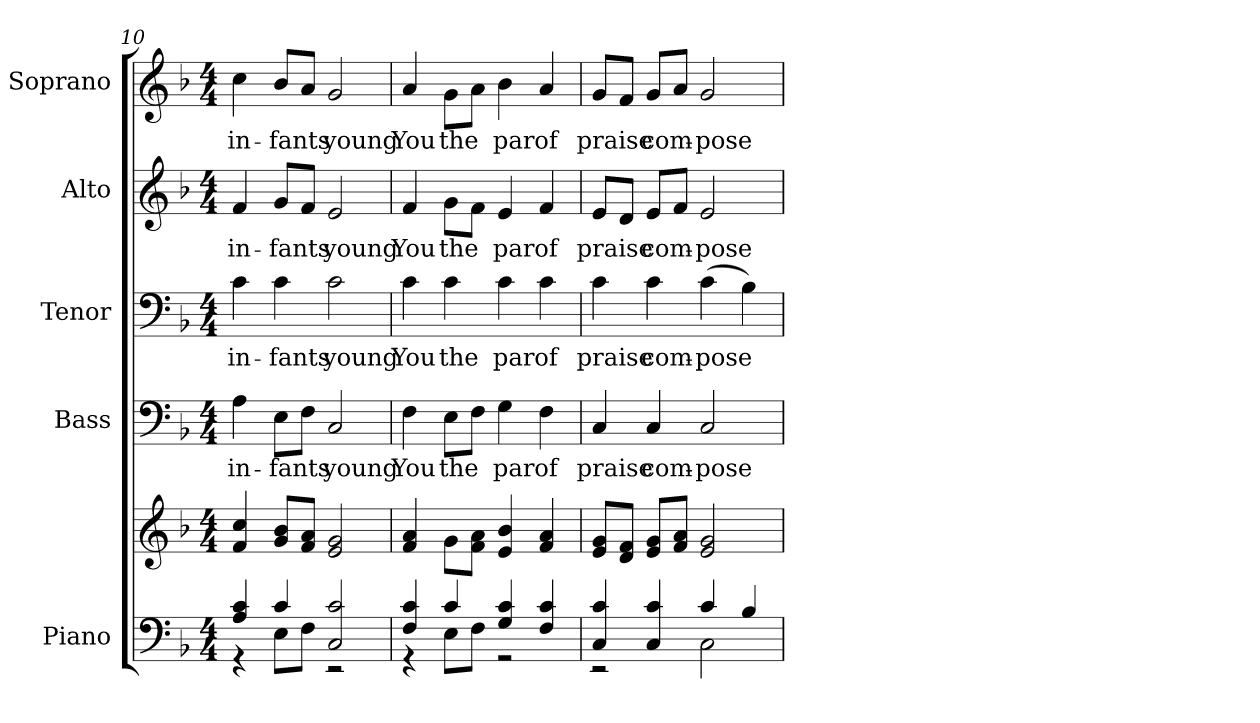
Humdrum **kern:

**kern	**kern	**kern	**text	**kern	**text	**kern	**text	**kern	**text
*part5	*part5	*part4	*part4	*part3	*part3	*part2	*part2	*part1	*part1
*staff6	*staff5	*staff4	*staff4	*staff3	*staff3	*staff2	*staff2	*staff1	*staff1
*I"Piano	*	*I"Bass	*	*I"Tenor	*	*I"Alto	*	*I"Soprano	*
*I'Pno.	*	*I'B.	*	*I'T.	*	*I'A.	*	*I'S.	*
*clefF4	*clefG2	*clefF4	*	*clefF4	*	*clefG2	*	*clefG2	*
*k[b-]	*k[b-]	*k[b-]	*	*k[b-]	*	*k[b-]	*	*k[b-]	*
*F:	*F:	*F:	*	*F:	*	*F:	*	*F:	*
*M4/4	*M4/4	*M4/4	*	*M4/4	*	*M4/4	*	*M4/4	*
=10	=10	=10	=10	=10	=10	=10	=10	=10	=10
*^	*	*	*	*	*	*	*	*	*
!	!	!	!	!LO:LY:b:color=#000000	!	!	!	!	!	!
!	!	!	!	!	!	!LO:LY:b:color=#000000	!	!	!	!
!	!	!	!	!	!	!	!	!LO:LY:b:color=#000000	!	!
!	!	!	!	!	!	!	!	!	!	!LO:LY:b:color=#000000
4Ai/ 4ci	4r	4fi/ 4cci	4Ai\	in-	4ci\	in-	4fi/	in-	4cci\	in-
!	!	!	!	!LO:LY:b:color=#000000	!	!	!	!	!	!
!	!	!	!	!	!	!LO:LY:b:color=#000000	!	!	!	!
!	!	!	!	!	!	!	!	!LO:LY:b:color=#000000	!	!
!	!	!	!	!	!	!	!	!	!	!LO:LY:b:color=#000000
4ci/	8Ei\L	8gi/ 8b-iL	8Ei\L	-fants	4ci\	-fants	8gi/L	-fants	8b-i/L	-fants
.	8Fi\J	8fi/ 8aiJ	8Fi\J	.	.	.	8fi/J	.	8ai/J	.
!	!	!	!	!LO:LY:b:color=#000000	!	!	!	!	!	!
!	!	!	!	!	!	!LO:LY:b:color=#000000	!	!	!	!
!	!	!	!	!	!	!	!	!LO:LY:b:color=#000000	!	!
!	!	!	!	!	!	!	!	!	!	!LO:LY:b:color=#000000
2Ci/ 2ci	2r	2ei/ 2gi	2Ci/	young	2ci\	young	2ei/	young	2gi/	young
!!LO:PB:g=z
=11	=11	=11	=11	=11	=11	=11	=11	=11	=11	=11
!	!	!	!	!LO:LY:b:color=#000000	!	!	!	!	!	!
!	!	!	!	!	!	!LO:LY:b:color=#000000	!	!	!	!
!	!	!	!	!	!	!	!	!LO:LY:b:color=#000000	!	!
!	!	!	!	!	!	!	!	!	!	!LO:LY:b:color=#000000
4Fi/ 4ci	4r	4fi/ 4ai	4Fi\	You	4ci\	You	4fi/	You	4ai/	You
!	!	!	!	!LO:LY:b:color=#000000	!	!	!	!	!	!
!	!	!	!	!	!	!LO:LY:b:color=#000000	!	!	!	!
!	!	!	!	!	!	!	!	!LO:LY:b:color=#000000	!	!
!	!	!	!	!	!	!	!	!	!	!LO:LY:b:color=#000000
4ci/	8Ei\L	8gi\L	8Ei\L	the	4ci\	the	8gi\L	the	8gi\L	the
.	8Fi\J	8fi\ 8aiJ	8Fi\J	.	.	.	8fi\J	.	8ai\J	.
!	!	!	!	!LO:LY:b:color=#000000	!	!	!	!	!	!
!	!	!	!	!	!	!LO:LY:b:color=#000000	!	!	!	!
!	!	!	!	!	!	!	!	!LO:LY:b:color=#000000	!	!
!	!	!	!	!	!	!	!	!	!	!LO:LY:b:color=#000000
4Gi/ 4ci	2r	4ei/ 4b-i	4Gi\	par	4ci\	par	4ei/	par	4b-i\	par
!	!	!	!	!LO:LY:b:color=#000000	!	!	!	!	!	!
!	!	!	!	!	!	!LO:LY:b:color=#000000	!	!	!	!
!	!	!	!	!	!	!	!	!LO:LY:b:color=#000000	!	!
!	!	!	!	!	!	!	!	!	!	!LO:LY:b:color=#000000
4Fi/ 4ci	.	4fi/ 4ai	4Fi\	of	4ci\	of	4fi/	of	4ai/	of
=12	=12	=12	=12	=12	=12	=12	=12	=12	=12	=12
!	!	!	!	!LO:LY:b:color=#000000	!	!	!	!	!	!
!	!	!	!	!	!	!LO:LY:b:color=#000000	!	!	!	!
!	!	!	!	!	!	!	!	!LO:LY:b:color=#000000	!	!
!	!	!	!	!	!	!	!	!	!	!LO:LY:b:color=#000000
4Ci/ 4ci	2r	8ei/ 8giL	4Ci/	praise	4ci\	praise	8ei/L	praise	8gi/L	praise
.	.	8di/ 8fiJ	.	.	.	.	8di/J	.	8fi/J	.
!	!	!	!	!LO:LY:b:color=#000000	!	!	!	!	!	!
!	!	!	!	!	!	!LO:LY:b:color=#000000	!	!	!	!
!	!	!	!	!	!	!	!	!LO:LY:b:color=#000000	!	!
!	!	!	!	!	!	!	!	!	!	!LO:LY:b:color=#000000
4Ci/ 4ci	.	8ei/ 8giL	4Ci/	com-	4ci\	com-	8ei/L	com-	8gi/L	com-
.	.	8fi/ 8aiJ	.	.	.	.	8fi/J	.	8ai/J	.
!	!	!	!	!LO:LY:b:color=#000000	!	!	!	!	!	!
!	!	!	!	!	!	!LO:LY:b:color=#000000	!	!	!	!
!	!	!	!	!	!	!	!	!LO:LY:b:color=#000000	!	!
!	!	!	!	!	!	!	!	!	!	!LO:LY:b:color=#000000
4ci/	2Ci\	2ei/ 2gi	2Ci/	-pose	(4ci\	-pose	2ei/	-pose	2gi/	-pose
4B-i/	.	.	.	.	4B-i\)	.	.	.	.	.
*v	*v	*	*	*	*	*	*	*	*	*
=	=	=	=	=	=	=	=	=	=
*-	*-	*-	*-	*-	*-	*-	*-	*-	*-
